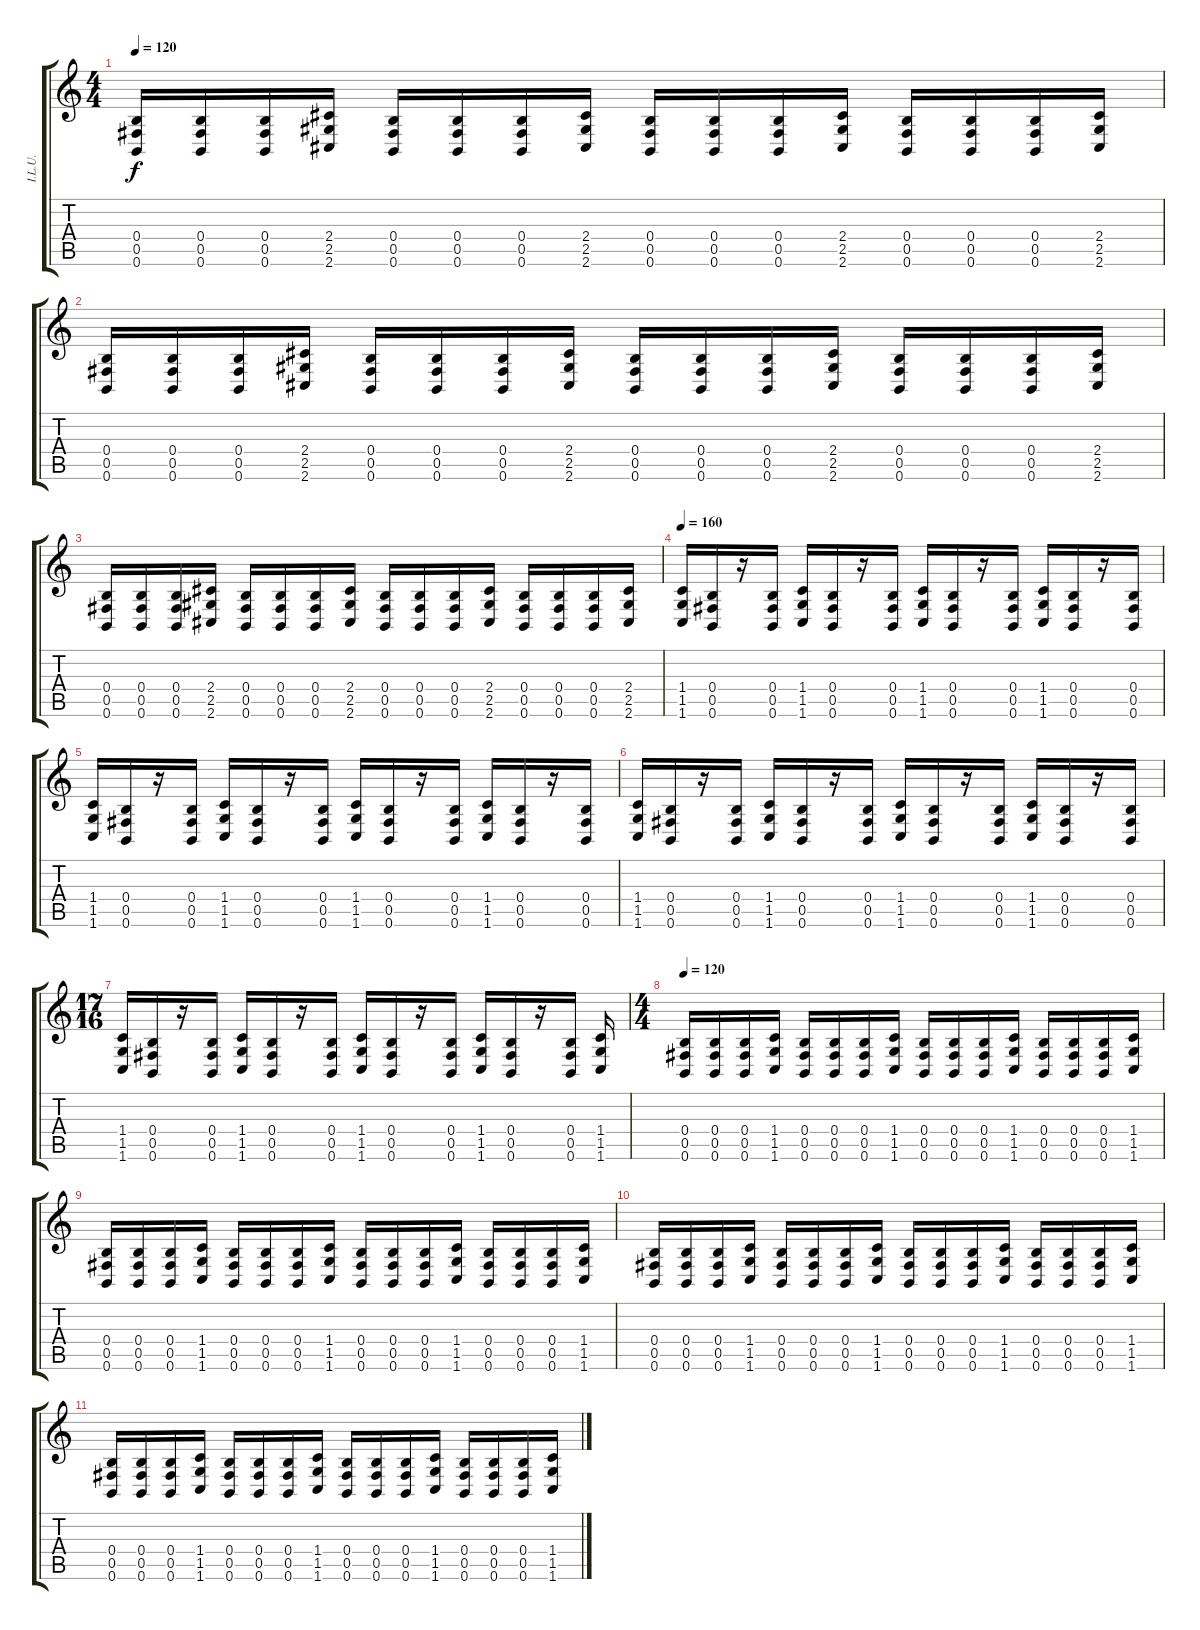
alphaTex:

\track ("I.L.U." "I.L.U.") {instrument distortionguitar}
\staff {score tabs}
\tuning (Db4 Ab3 E3 B2 Gb2 B1) {hide}
\ts (4 4)
\tempo 120
\clef g2
\ks c
(0.4 0.5 0.6).16{dy f} (0.4 0.5 0.6).16 (0.4 0.5 0.6).16 (2.4 2.5 2.6).16 (0.4 0.5 0.6).16 (0.4 0.5 0.6).16 (0.4 0.5 0.6).16 (2.4 2.5 2.6).16 (0.4 0.5 0.6).16 (0.4 0.5 0.6).16 (0.4 0.5 0.6).16 (2.4 2.5 2.6).16 (0.4 0.5 0.6).16 (0.4 0.5 0.6).16 (0.4 0.5 0.6).16 (2.4 2.5 2.6).16 |
(0.4 0.5 0.6).16 (0.4 0.5 0.6).16 (0.4 0.5 0.6).16 (2.4 2.5 2.6).16 (0.4 0.5 0.6).16 (0.4 0.5 0.6).16 (0.4 0.5 0.6).16 (2.4 2.5 2.6).16 (0.4 0.5 0.6).16 (0.4 0.5 0.6).16 (0.4 0.5 0.6).16 (2.4 2.5 2.6).16 (0.4 0.5 0.6).16 (0.4 0.5 0.6).16 (0.4 0.5 0.6).16 (2.4 2.5 2.6).16 |
(0.4 0.5 0.6).16 (0.4 0.5 0.6).16 (0.4 0.5 0.6).16 (2.4 2.5 2.6).16 (0.4 0.5 0.6).16 (0.4 0.5 0.6).16 (0.4 0.5 0.6).16 (2.4 2.5 2.6).16 (0.4 0.5 0.6).16 (0.4 0.5 0.6).16 (0.4 0.5 0.6).16 (2.4 2.5 2.6).16 (0.4 0.5 0.6).16 (0.4 0.5 0.6).16 (0.4 0.5 0.6).16 (2.4 2.5 2.6).16 |
\tempo 160
(1.4 1.5 1.6).16 (0.4 0.5 0.6).16 r.16 (0.4 0.5 0.6).16 (1.4 1.5 1.6).16 (0.4 0.5 0.6).16 r.16 (0.4 0.5 0.6).16 (1.4 1.5 1.6).16 (0.4 0.5 0.6).16 r.16 (0.4 0.5 0.6).16 (1.4 1.5 1.6).16 (0.4 0.5 0.6).16 r.16 (0.4 0.5 0.6).16 |
(1.4 1.5 1.6).16 (0.4 0.5 0.6).16 r.16 (0.4 0.5 0.6).16 (1.4 1.5 1.6).16 (0.4 0.5 0.6).16 r.16 (0.4 0.5 0.6).16 (1.4 1.5 1.6).16 (0.4 0.5 0.6).16 r.16 (0.4 0.5 0.6).16 (1.4 1.5 1.6).16 (0.4 0.5 0.6).16 r.16 (0.4 0.5 0.6).16 |
(1.4 1.5 1.6).16 (0.4 0.5 0.6).16 r.16 (0.4 0.5 0.6).16 (1.4 1.5 1.6).16 (0.4 0.5 0.6).16 r.16 (0.4 0.5 0.6).16 (1.4 1.5 1.6).16 (0.4 0.5 0.6).16 r.16 (0.4 0.5 0.6).16 (1.4 1.5 1.6).16 (0.4 0.5 0.6).16 r.16 (0.4 0.5 0.6).16 |
\ts (17 16)
(1.4 1.5 1.6).16 (0.4 0.5 0.6).16 r.16 (0.4 0.5 0.6).16 (1.4 1.5 1.6).16 (0.4 0.5 0.6).16 r.16 (0.4 0.5 0.6).16 (1.4 1.5 1.6).16 (0.4 0.5 0.6).16 r.16 (0.4 0.5 0.6).16 (1.4 1.5 1.6).16 (0.4 0.5 0.6).16 r.16 (0.4 0.5 0.6).16 (1.4 1.5 1.6).16 |
\ts (4 4)
\tempo 120
(0.4 0.5 0.6).16 (0.4 0.5 0.6).16 (0.4 0.5 0.6).16 (1.4 1.5 1.6).16 (0.4 0.5 0.6).16 (0.4 0.5 0.6).16 (0.4 0.5 0.6).16 (1.4 1.5 1.6).16 (0.4 0.5 0.6).16 (0.4 0.5 0.6).16 (0.4 0.5 0.6).16 (1.4 1.5 1.6).16 (0.4 0.5 0.6).16 (0.4 0.5 0.6).16 (0.4 0.5 0.6).16 (1.4 1.5 1.6).16 |
(0.4 0.5 0.6).16 (0.4 0.5 0.6).16 (0.4 0.5 0.6).16 (1.4 1.5 1.6).16 (0.4 0.5 0.6).16 (0.4 0.5 0.6).16 (0.4 0.5 0.6).16 (1.4 1.5 1.6).16 (0.4 0.5 0.6).16 (0.4 0.5 0.6).16 (0.4 0.5 0.6).16 (1.4 1.5 1.6).16 (0.4 0.5 0.6).16 (0.4 0.5 0.6).16 (0.4 0.5 0.6).16 (1.4 1.5 1.6).16 |
(0.4 0.5 0.6).16 (0.4 0.5 0.6).16 (0.4 0.5 0.6).16 (1.4 1.5 1.6).16 (0.4 0.5 0.6).16 (0.4 0.5 0.6).16 (0.4 0.5 0.6).16 (1.4 1.5 1.6).16 (0.4 0.5 0.6).16 (0.4 0.5 0.6).16 (0.4 0.5 0.6).16 (1.4 1.5 1.6).16 (0.4 0.5 0.6).16 (0.4 0.5 0.6).16 (0.4 0.5 0.6).16 (1.4 1.5 1.6).16 |
(0.4 0.5 0.6).16 (0.4 0.5 0.6).16 (0.4 0.5 0.6).16 (1.4 1.5 1.6).16 (0.4 0.5 0.6).16 (0.4 0.5 0.6).16 (0.4 0.5 0.6).16 (1.4 1.5 1.6).16 (0.4 0.5 0.6).16 (0.4 0.5 0.6).16 (0.4 0.5 0.6).16 (1.4 1.5 1.6).16 (0.4 0.5 0.6).16 (0.4 0.5 0.6).16 (0.4 0.5 0.6).16 (1.4 1.5 1.6).16
